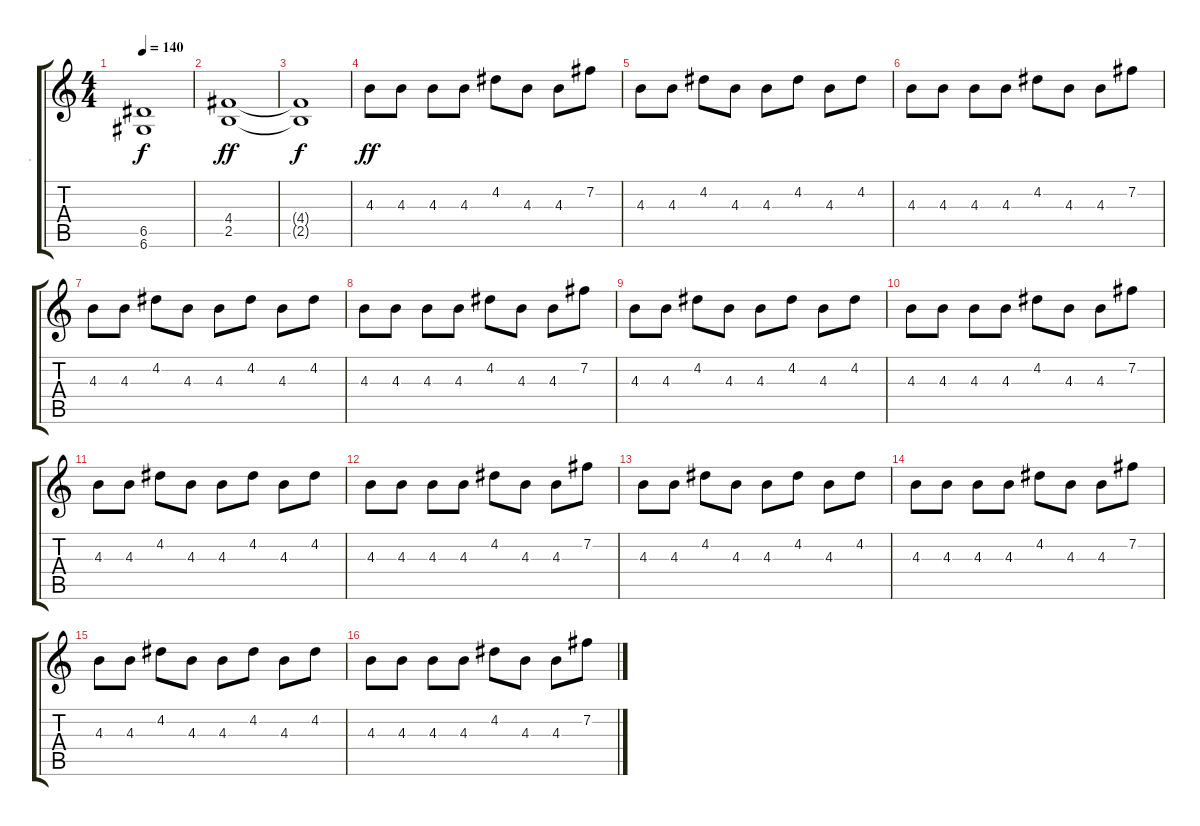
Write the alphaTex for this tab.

\track ("." ".") {instrument distortionguitar}
\staff {score tabs}
\tuning (E4 B3 G3 D3 A2 D2) {hide}
\ts (4 4)
\tempo 140
\clef g2
\ks c
(6.5{t} 6.6{t}).1{dy f} |
(4.4 2.5).1{dy ff} |
(4.4{t} 2.5{t}).1{dy f} |
4.3.8{dy ff} 4.3.8 4.3.8 4.3.8 4.2.8 4.3.8 4.3.8 7.2.8 |
4.3.8 4.3.8 4.2.8 4.3.8 4.3.8 4.2.8 4.3.8 4.2.8 |
4.3.8 4.3.8 4.3.8 4.3.8 4.2.8 4.3.8 4.3.8 7.2.8 |
4.3.8 4.3.8 4.2.8 4.3.8 4.3.8 4.2.8 4.3.8 4.2.8 |
4.3.8 4.3.8 4.3.8 4.3.8 4.2.8 4.3.8 4.3.8 7.2.8 |
4.3.8 4.3.8 4.2.8 4.3.8 4.3.8 4.2.8 4.3.8 4.2.8 |
4.3.8 4.3.8 4.3.8 4.3.8 4.2.8 4.3.8 4.3.8 7.2.8 |
4.3.8 4.3.8 4.2.8 4.3.8 4.3.8 4.2.8 4.3.8 4.2.8 |
4.3.8 4.3.8 4.3.8 4.3.8 4.2.8 4.3.8 4.3.8 7.2.8 |
4.3.8 4.3.8 4.2.8 4.3.8 4.3.8 4.2.8 4.3.8 4.2.8 |
4.3.8 4.3.8 4.3.8 4.3.8 4.2.8 4.3.8 4.3.8 7.2.8 |
4.3.8 4.3.8 4.2.8 4.3.8 4.3.8 4.2.8 4.3.8 4.2.8 |
4.3.8 4.3.8 4.3.8 4.3.8 4.2.8 4.3.8 4.3.8 7.2.8
